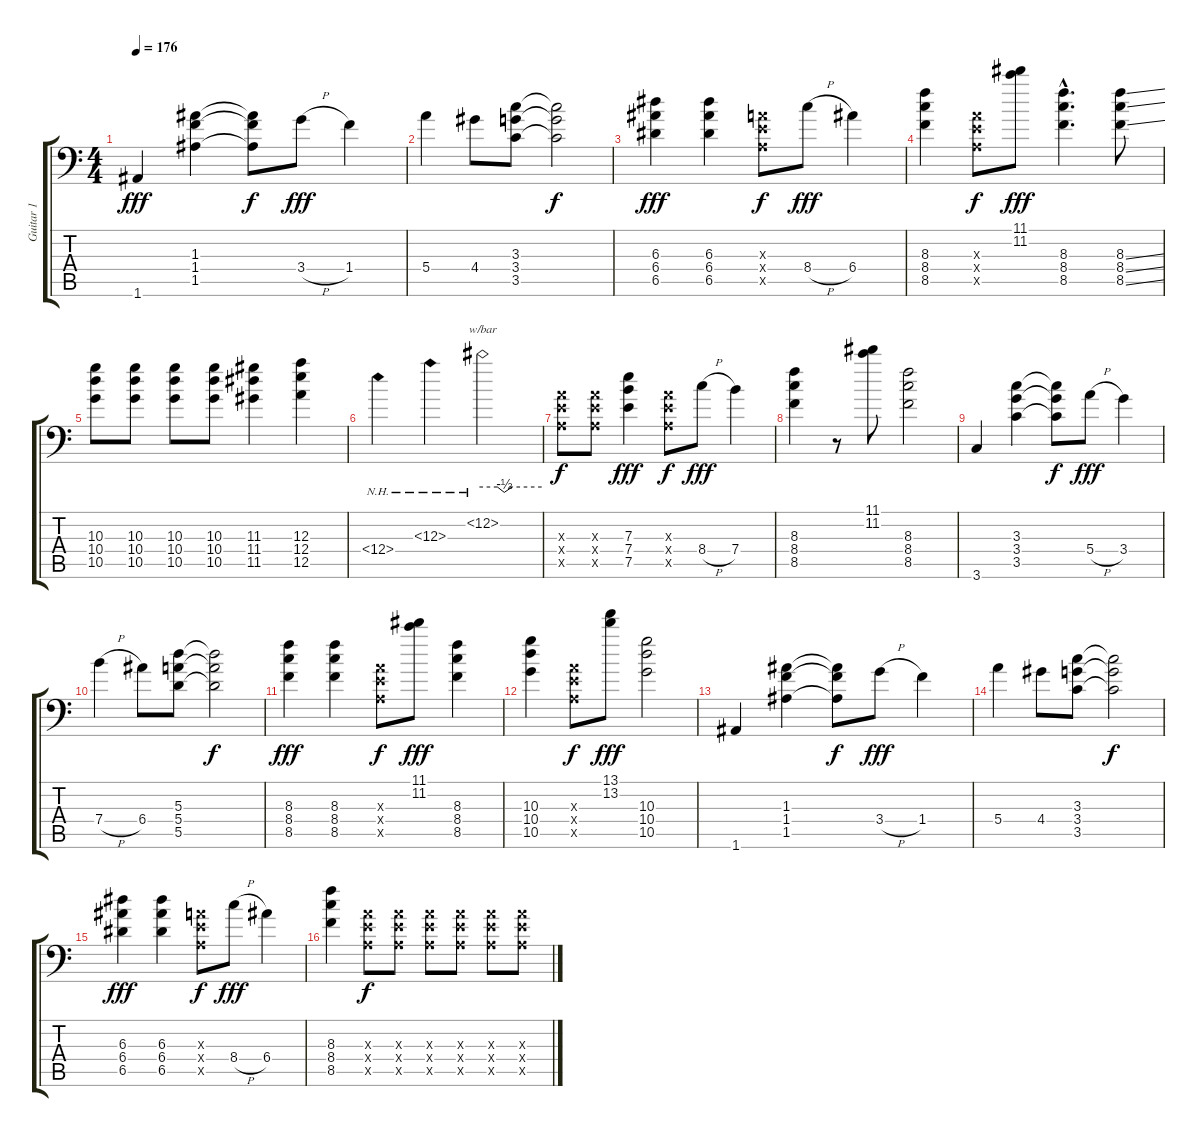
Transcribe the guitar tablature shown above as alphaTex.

\track ("Guitar 1" "Guitar 1") {instrument overdrivenguitar}
\staff {score tabs}
\tuning (E4 Db4 A3 E3 A2 A1) {hide}
\ts (4 4)
\tempo 176
\clef f4
\ks c
1.6.4{dy fff} (1.3 1.4 1.5).4 (1.3{t} 1.4{t} 1.5{t}).8{dy f} 3.4{h}.8{dy fff} 1.4.4 |
5.4.4 4.4.8 (3.3 3.4 3.5).8 (3.3{t} 3.4{t} 3.5{t}).2{dy f} |
(6.3 6.4 6.5).4{dy fff} (6.3 6.4 6.5).4 (0.3{x} 0.4{x} 0.5{x}).8{dy f} 8.4{h}.8{dy fff} 6.4.4 |
(8.3 8.4 8.5).4 (0.3{x} 0.4{x} 0.5{x}).8{dy f} (11.1 11.2).8{dy fff} (8.3{hac} 8.4{hac} 8.5{hac}).4{d} (8.3{ss} 8.4{ss} 8.5{ss}).8 |
(10.3 10.4 10.5).8 (10.3 10.4 10.5).8 (10.3 10.4 10.5).8 (10.3 10.4 10.5).8 (11.3 11.4 11.5).4 (12.3 12.4 12.5).4 |
12.4{nh}.4 12.3{nh}.4 12.2{nh}.2{tbe (custom default 0 0 15 0 22 -2 30 0 60 0)} |
(0.3{x} 0.4{x} 0.5{x}).8{dy f} (0.3{x} 0.4{x} 0.5{x}).8 (7.3 7.4 7.5).4{dy fff} (0.3{x} 0.4{x} 0.5{x}).8{dy f} 8.4{h}.8{dy fff} 7.4.4 |
(8.3 8.4 8.5).4 r.8 (11.1 11.2).8 (8.3 8.4 8.5).2 |
3.6.4 (3.3 3.4 3.5).4 (3.3{t} 3.4{t} 3.5{t}).8{dy f} 5.4{h}.8{dy fff} 3.4.4 |
7.4{h}.4 6.4.8 (5.3 5.4 5.5).8 (5.3{t} 5.4{t} 5.5{t}).2{dy f} |
(8.3 8.4 8.5).4{dy fff} (8.3 8.4 8.5).4 (0.3{x} 0.4{x} 0.5{x}).8{dy f} (11.1 11.2).8{dy fff} (8.3 8.4 8.5).4 |
(10.3 10.4 10.5).4 (0.3{x} 0.4{x} 0.5{x}).8{dy f} (13.1 13.2).8{dy fff} (10.3 10.4 10.5).2 |
1.6.4 (1.3 1.4 1.5).4 (1.3{t} 1.4{t} 1.5{t}).8{dy f} 3.4{h}.8{dy fff} 1.4.4 |
5.4.4 4.4.8 (3.3 3.4 3.5).8 (3.3{t} 3.4{t} 3.5{t}).2{dy f} |
(6.3 6.4 6.5).4{dy fff} (6.3 6.4 6.5).4 (0.3{x} 0.4{x} 0.5{x}).8{dy f} 8.4{h}.8{dy fff} 6.4.4 |
(8.3 8.4 8.5).4 (0.3{x} 0.4{x} 0.5{x}).8{dy f} (0.3{x} 0.4{x} 0.5{x}).8 (0.3{x} 0.4{x} 0.5{x}).8 (0.3{x} 0.4{x} 0.5{x}).8 (0.3{x} 0.4{x} 0.5{x}).8 (0.3{x} 0.4{x} 0.5{x}).8
